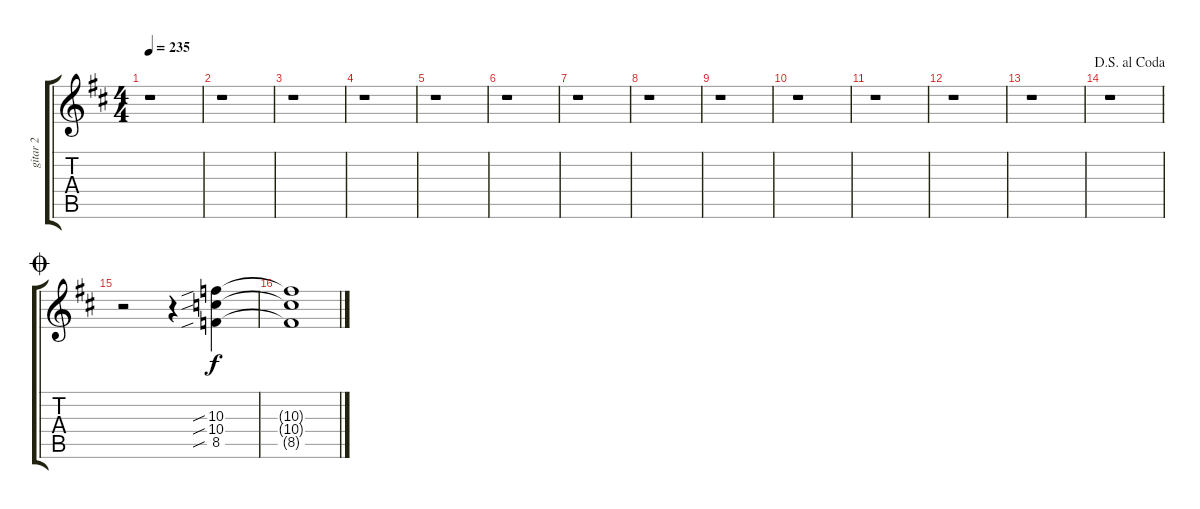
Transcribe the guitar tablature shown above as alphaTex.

\track ("gitar 2" "gitar 2") {instrument acousticguitarsteel}
\staff {score tabs}
\tuning (E4 B3 G3 D3 A2 E2) {hide}
\ts (4 4)
\tempo 235
\clef g2
\ks d
r.1{dy f} |
r.1 |
r.1 |
r.1 |
r.1 |
r.1 |
r.1 |
r.1 |
r.1 |
r.1 |
r.1 |
r.1 |
r.1 |
\jump dalsegnoalcoda
r.1 |
\jump coda
r.2 r.4 (10.3{sib} 10.4{sib} 8.5{sib}).4 |
(10.3{t} 10.4{t} 8.5{t}).1
